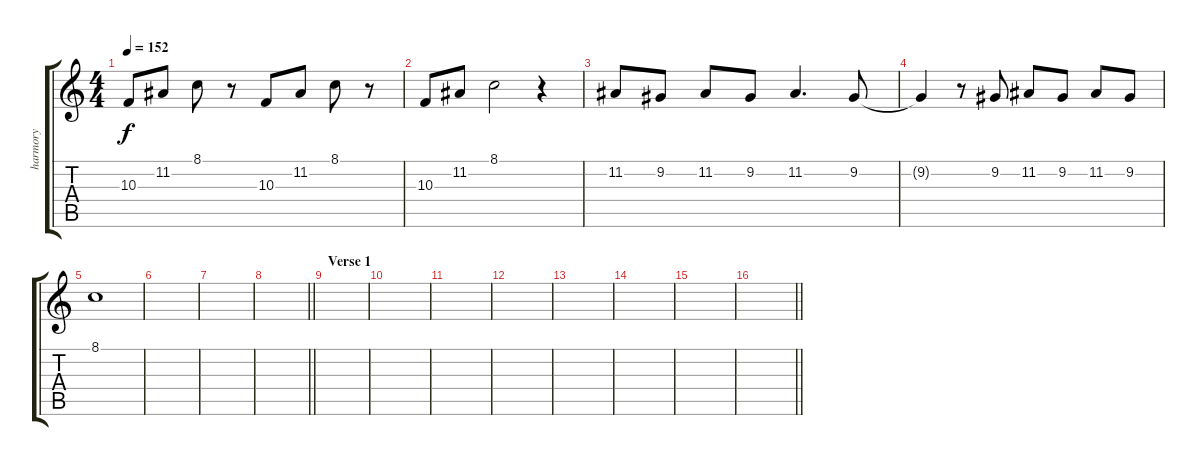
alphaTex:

\track ("harmory" "harmory") {instrument lead6voice}
\staff {score tabs}
\tuning (E4 B3 G3 D3 A2 E2) {hide}
\ts (4 4)
\tempo 152
\clef g2
\ks c
10.3.8{dy f} 11.2.8 8.1.8 r.8 10.3.8 11.2.8 8.1.8 r.8 |
10.3.8 11.2.8 8.1.2 r.4 |
11.2.8 9.2.8 11.2.8 9.2.8 11.2.4{d} 9.2.8 |
9.2{t}.4 r.8 9.2.8 11.2.8 9.2.8 11.2.8 9.2.8 |
8.1.1 |
|
|
\barLineRight lightlight
|
\section ("" "Verse 1")
|
|
|
|
|
|
|
\barLineRight lightlight
